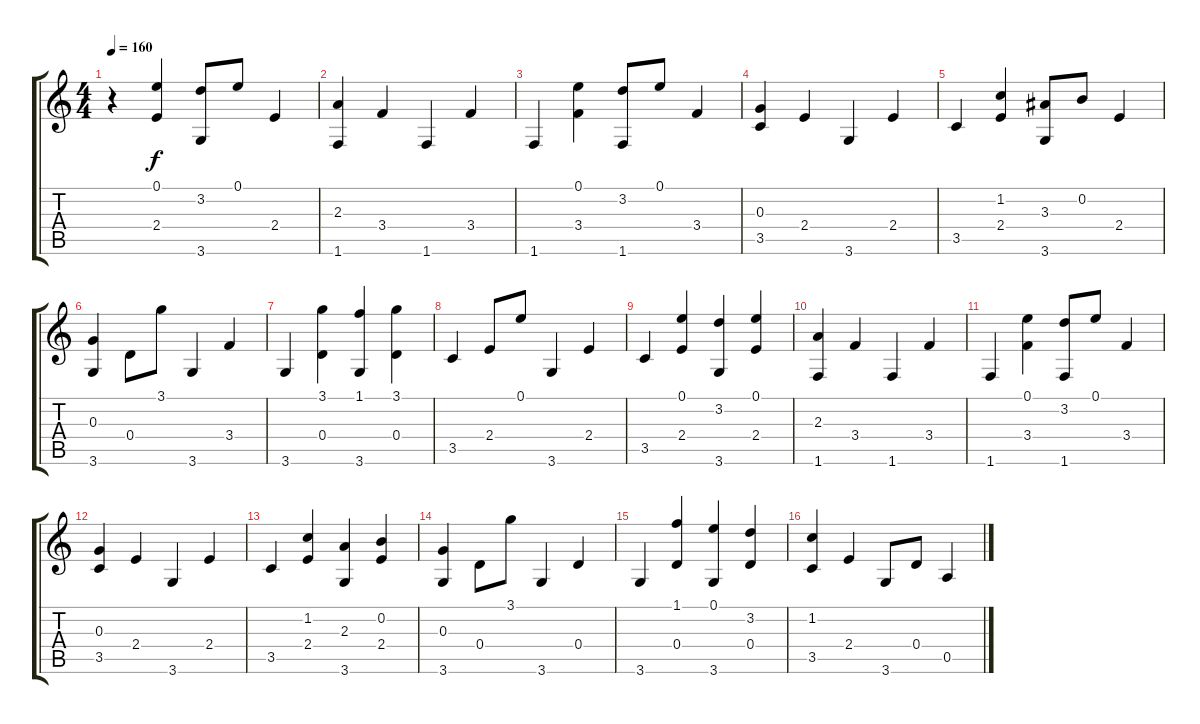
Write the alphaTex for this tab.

\track "" {instrument acousticguitarnylon}
\staff {score tabs}
\tuning (E4 B3 G3 D3 A2 E2) {hide}
\ts (4 4)
\tempo 160
\clef g2
\ks c
r.4{dy f instrument acousticguitarnylon} (0.1 2.4).4 (3.2 3.6).8 0.1.8 2.4.4 |
(2.3 1.6).4 3.4.4 1.6.4 3.4.4 |
1.6.4 (0.1 3.4).4 (3.2 1.6).8 0.1.8 3.4.4 |
(0.3 3.5).4 2.4.4 3.6.4 2.4.4 |
3.5.4 (1.2 2.4).4 (3.3 3.6).8 0.2.8 2.4.4 |
(0.3 3.6).4 0.4.8 3.1.8 3.6.4 3.4.4 |
3.6.4 (3.1 0.4).4 (1.1 3.6).4 (3.1 0.4).4 |
3.5.4 2.4.8 0.1.8 3.6.4 2.4.4 |
3.5.4 (0.1 2.4).4 (3.2 3.6).4 (0.1 2.4).4 |
(2.3 1.6).4 3.4.4 1.6.4 3.4.4 |
1.6.4 (0.1 3.4).4 (3.2 1.6).8 0.1.8 3.4.4 |
(0.3 3.5).4 2.4.4 3.6.4 2.4.4 |
3.5.4 (1.2 2.4).4 (2.3 3.6).4 (0.2 2.4).4 |
(0.3 3.6).4 0.4.8 3.1.8 3.6.4 0.4.4 |
3.6.4 (1.1 0.4).4 (0.1 3.6).4 (3.2 0.4).4 |
(1.2 3.5).4 2.4.4 3.6.8 0.4.8 0.5.4
